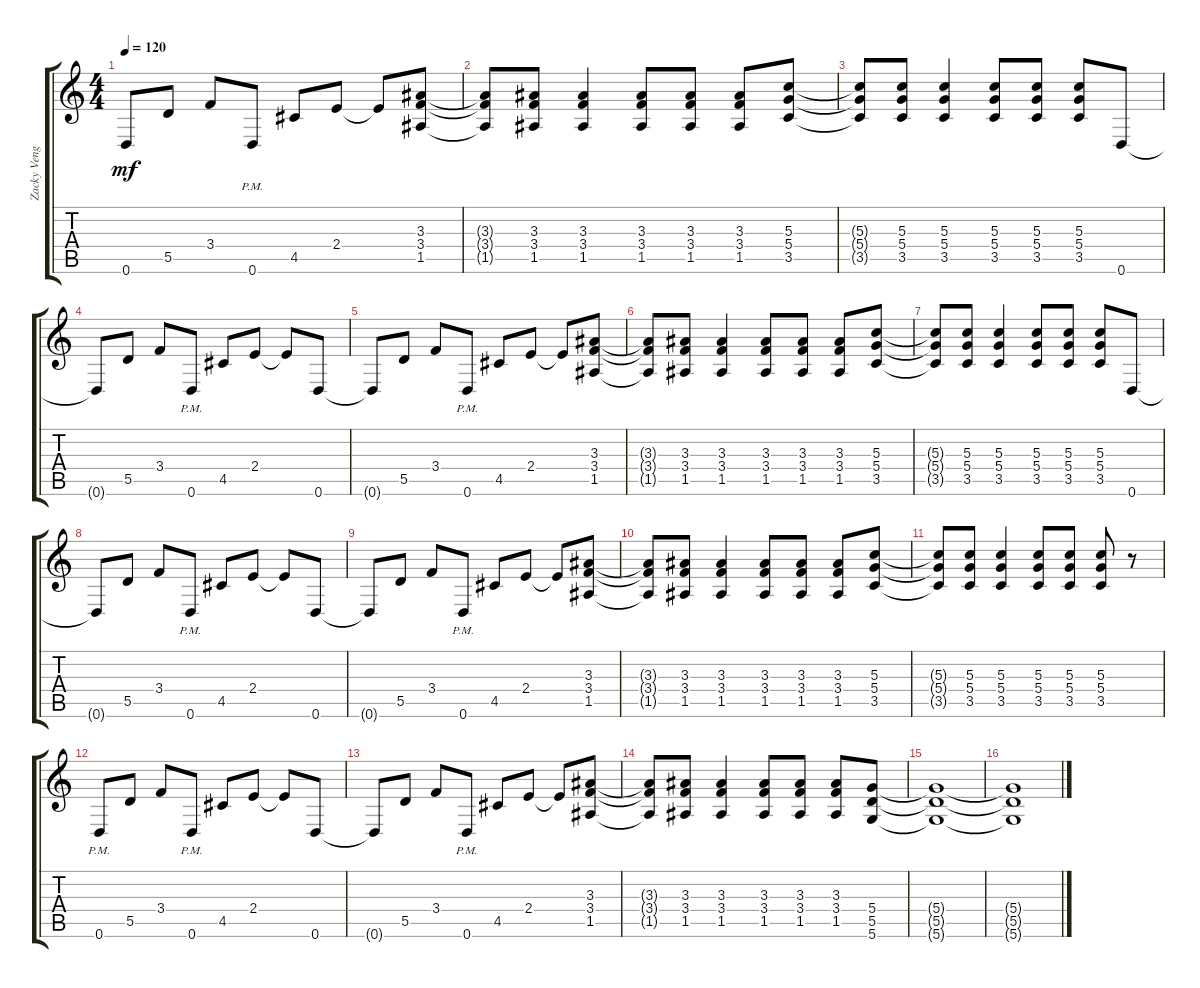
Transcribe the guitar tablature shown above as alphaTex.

\track ("Zacky Vengeance" "Zacky Veng") {instrument distortionguitar}
\staff {score tabs}
\tuning (E4 B3 G3 D3 A2 D2) {hide}
\ts (4 4)
\tempo 120
\clef g2
\ks c
0.6{t}.8{dy mf} 5.5.8 3.4.8 0.6{pm}.8 4.5.8 2.4.8 2.4{t}.8 (3.3 3.4 1.5).8 |
(3.3{t} 3.4{t} 1.5{t}).8 (3.3 3.4 1.5).8 (3.3 3.4 1.5).4 (3.3 3.4 1.5).8 (3.3 3.4 1.5).8 (3.3 3.4 1.5).8 (5.3 5.4 3.5).8 |
(5.3{t} 5.4{t} 3.5{t}).8 (5.3 5.4 3.5).8 (5.3 5.4 3.5).4 (5.3 5.4 3.5).8 (5.3 5.4 3.5).8 (5.3 5.4 3.5).8 0.6.8 |
0.6{t}.8 5.5.8 3.4.8 0.6{pm}.8 4.5.8 2.4.8 2.4{t}.8 0.6.8 |
0.6{t}.8 5.5.8 3.4.8 0.6{pm}.8 4.5.8 2.4.8 2.4{t}.8 (3.3 3.4 1.5).8 |
(3.3{t} 3.4{t} 1.5{t}).8 (3.3 3.4 1.5).8 (3.3 3.4 1.5).4 (3.3 3.4 1.5).8 (3.3 3.4 1.5).8 (3.3 3.4 1.5).8 (5.3 5.4 3.5).8 |
(5.3{t} 5.4{t} 3.5{t}).8 (5.3 5.4 3.5).8 (5.3 5.4 3.5).4 (5.3 5.4 3.5).8 (5.3 5.4 3.5).8 (5.3 5.4 3.5).8 0.6.8 |
0.6{t}.8 5.5.8 3.4.8 0.6{pm}.8 4.5.8 2.4.8 2.4{t}.8 0.6.8 |
0.6{t}.8 5.5.8 3.4.8 0.6{pm}.8 4.5.8 2.4.8 2.4{t}.8 (3.3 3.4 1.5).8 |
(3.3{t} 3.4{t} 1.5{t}).8 (3.3 3.4 1.5).8 (3.3 3.4 1.5).4 (3.3 3.4 1.5).8 (3.3 3.4 1.5).8 (3.3 3.4 1.5).8 (5.3 5.4 3.5).8 |
(5.3{t} 5.4{t} 3.5{t}).8 (5.3 5.4 3.5).8 (5.3 5.4 3.5).4 (5.3 5.4 3.5).8 (5.3 5.4 3.5).8 (5.3 5.4 3.5).8 r.8 |
0.6{pm}.8 5.5.8 3.4.8 0.6{pm}.8 4.5.8 2.4.8 2.4{t}.8 0.6.8 |
0.6{t}.8 5.5.8 3.4.8 0.6{pm}.8 4.5.8 2.4.8 2.4{t}.8 (3.3 3.4 1.5).8 |
(3.3{t} 3.4{t} 1.5{t}).8 (3.3 3.4 1.5).8 (3.3 3.4 1.5).4 (3.3 3.4 1.5).8 (3.3 3.4 1.5).8 (3.3 3.4 1.5).8 (5.4 5.5 5.6).8 |
(5.4{t} 5.5{t} 5.6{t}).1 |
(5.4{t} 5.5{t} 5.6{t}).1
